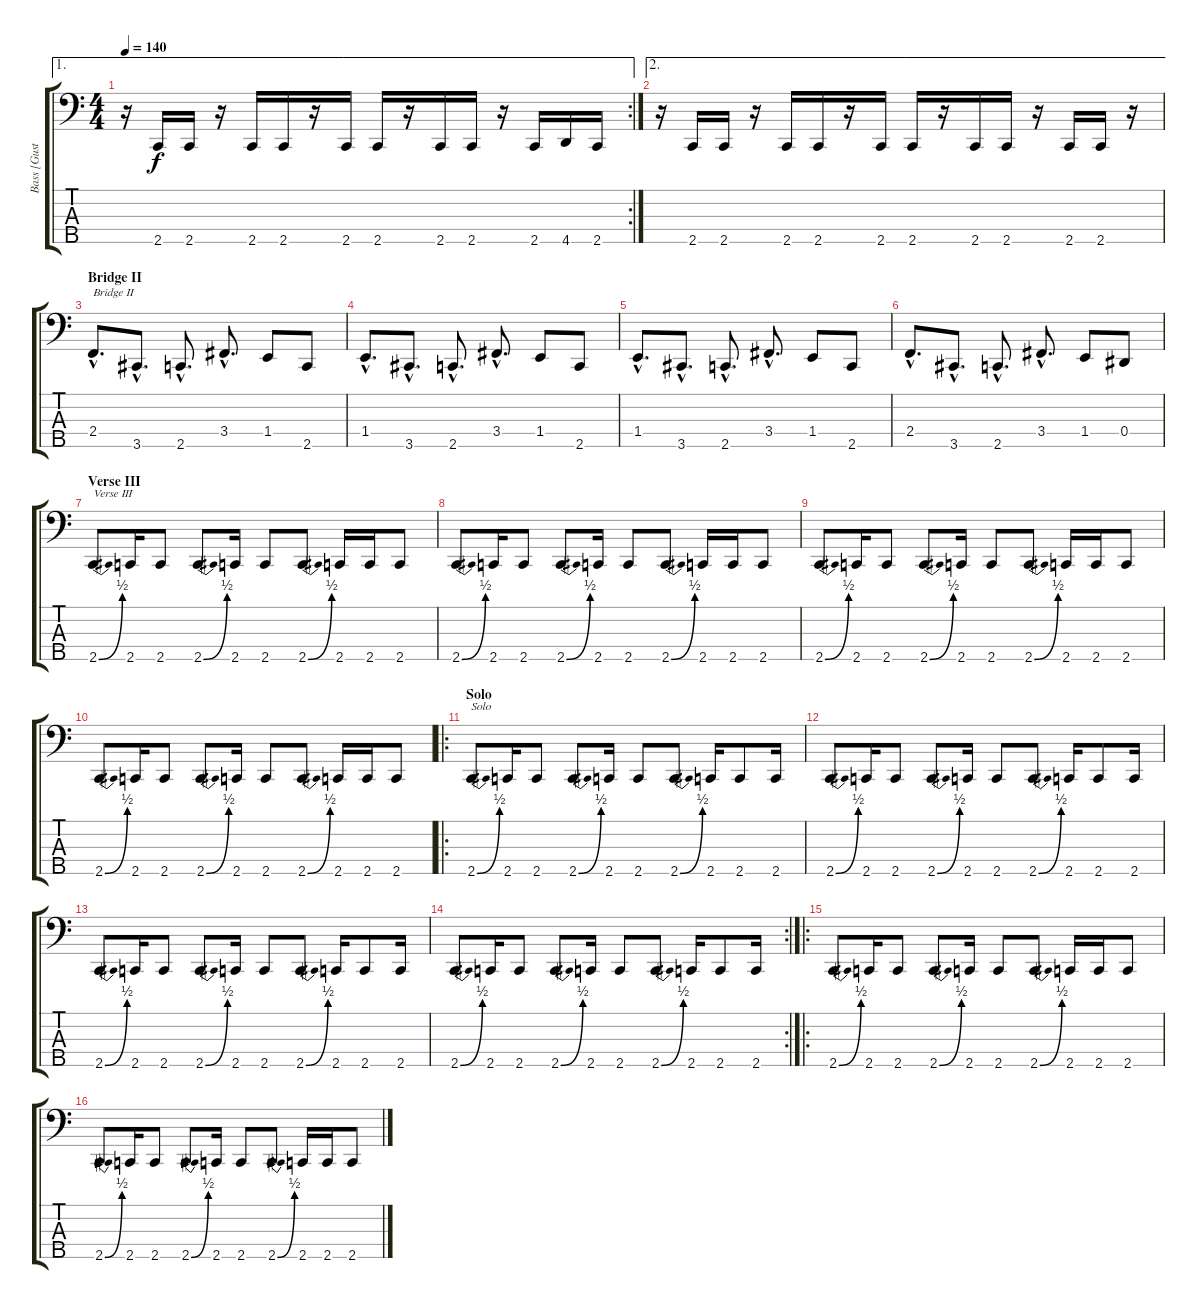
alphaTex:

\track ("Bass [Gustaf Hielm]" "Bass [Gust") {instrument electricbasspick}
\staff {score tabs}
\tuning (Gb2 Db2 Ab1 Eb1 Bb0) {hide}
\ae 1
\rc 2
\ts (4 4)
\tempo 140
\clef f4
\ks c
r.16{dy f} 2.5.16 2.5.16 r.16 2.5.16 2.5.16 r.16 2.5.16 2.5.16 r.16 2.5.16 2.5.16 r.16 2.5.16 4.5.16 2.5.16 |
\ae 2
r.16 2.5.16 2.5.16 r.16 2.5.16 2.5.16 r.16 2.5.16 2.5.16 r.16 2.5.16 2.5.16 r.16 2.5.16 2.5.16 r.16 |
\section ("" "Bridge II")
2.4{hac}.8{d txt "Bridge II"} 3.5{hac}.8{d} 2.5{hac}.8{d} 3.4{hac}.8{d} 1.4.8 2.5.8 |
1.4{hac}.8{d} 3.5{hac}.8{d} 2.5{hac}.8{d} 3.4{hac}.8{d} 1.4.8 2.5.8 |
1.4{hac}.8{d} 3.5{hac}.8{d} 2.5{hac}.8{d} 3.4{hac}.8{d} 1.4.8 2.5.8 |
2.4{hac}.8{d} 3.5{hac}.8{d} 2.5{hac}.8{d} 3.4{hac}.8{d} 1.4.8 0.4.8 |
\section ("" "Verse III")
2.5{be (bend 0 0 60 2)}.8{txt "Verse III"} 2.5.16 2.5.8 2.5{be (bend 0 0 60 2)}.8 2.5.16 2.5.8 2.5{be (bend 0 0 60 2)}.8 2.5.16 2.5.16 2.5.8 |
2.5{be (bend 0 0 60 2)}.8 2.5.16 2.5.8 2.5{be (bend 0 0 60 2)}.8 2.5.16 2.5.8 2.5{be (bend 0 0 60 2)}.8 2.5.16 2.5.16 2.5.8 |
2.5{be (bend 0 0 60 2)}.8 2.5.16 2.5.8 2.5{be (bend 0 0 60 2)}.8 2.5.16 2.5.8 2.5{be (bend 0 0 60 2)}.8 2.5.16 2.5.16 2.5.8 |
2.5{be (bend 0 0 60 2)}.8 2.5.16 2.5.8 2.5{be (bend 0 0 60 2)}.8 2.5.16 2.5.8 2.5{be (bend 0 0 60 2)}.8 2.5.16 2.5.16 2.5.8 |
\ro
\section ("" "Solo")
2.5{be (bend 0 0 60 2)}.8{txt "Solo"} 2.5.16 2.5.8 2.5{be (bend 0 0 60 2)}.8 2.5.16 2.5.8 2.5{be (bend 0 0 60 2)}.8 2.5.16 2.5.8 2.5.16 |
2.5{be (bend 0 0 60 2)}.8 2.5.16 2.5.8 2.5{be (bend 0 0 60 2)}.8 2.5.16 2.5.8 2.5{be (bend 0 0 60 2)}.8 2.5.16 2.5.8 2.5.16 |
2.5{be (bend 0 0 60 2)}.8 2.5.16 2.5.8 2.5{be (bend 0 0 60 2)}.8 2.5.16 2.5.8 2.5{be (bend 0 0 60 2)}.8 2.5.16 2.5.8 2.5.16 |
\rc 2
2.5{be (bend 0 0 60 2)}.8 2.5.16 2.5.8 2.5{be (bend 0 0 60 2)}.8 2.5.16 2.5.8 2.5{be (bend 0 0 60 2)}.8 2.5.16 2.5.8 2.5.16 |
\ro
2.5{be (bend 0 0 60 2)}.8 2.5.16 2.5.8 2.5{be (bend 0 0 60 2)}.8 2.5.16 2.5.8 2.5{be (bend 0 0 60 2)}.8 2.5.16 2.5.16 2.5.8 |
2.5{be (bend 0 0 60 2)}.8 2.5.16 2.5.8 2.5{be (bend 0 0 60 2)}.8 2.5.16 2.5.8 2.5{be (bend 0 0 60 2)}.8 2.5.16 2.5.16 2.5.8
